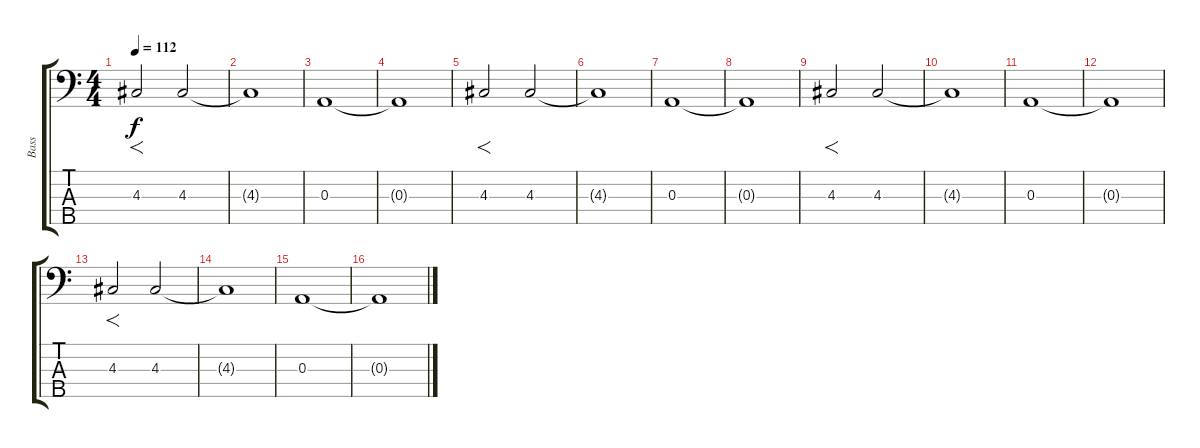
\track ("Bass" "Bass") {instrument electricbassfinger}
\staff {score tabs}
\tuning (G2 D2 A1 E1 B0) {hide}
\ts (4 4)
\tempo 112
\clef f4
\ks c
4.3.2{f dy f} 4.3.2 |
4.3{t}.1 |
0.3.1 |
0.3{t}.1 |
4.3.2{f} 4.3.2 |
4.3{t}.1 |
0.3.1 |
0.3{t}.1 |
4.3.2{f} 4.3.2 |
4.3{t}.1 |
0.3.1 |
0.3{t}.1 |
4.3.2{f} 4.3.2 |
4.3{t}.1 |
0.3.1 |
0.3{t}.1
